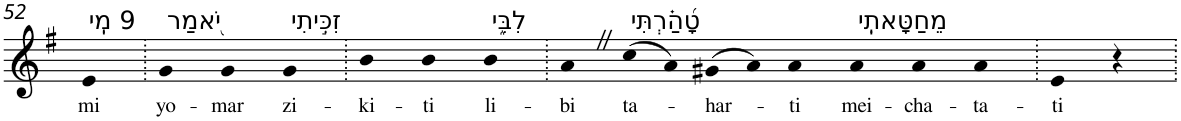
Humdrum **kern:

**kern	**text
*part1	*part1
*staff1	*staff1
*I"Piano	*
*I'Pno	*
!!LO:PB:g=z
*clefG2	*
*k[f#]	*
*G:	*
=52	=52
!LO:TX:a:t=9 מִֽי	!
!	!LO:LY:b
4e	mi
=53.	=53.
!LO:TX:a:t=יֹ֭אמַר	!
!	!LO:LY:b
4g	yo-
!	!LO:LY:b
4g	-mar
!LO:TX:a:t=זִכִּ֣יתִי	!
!	!LO:LY:b
4g	zi-
=54.	=54.
!	!LO:LY:b
4b	-ki-
!	!LO:LY:b
4b	-ti
!LO:TX:a:t=לִבִּ֑י	!
!	!LO:LY:b
4b	li-
=55.	=55.
!	!LO:LY:b
4aZ	-bi
!LO:TX:a:t=טָ֝הַ֗רְתִּי	!
!	!LO:LY:b
(>8cc	ta-
8a)	.
!	!LO:LY:b
(>8g#X	-har-
8a)	.
!	!LO:LY:b
4a	-ti
!LO:TX:a:t=מֵחַטָּאתִֽי	!
!	!LO:LY:b
4a	mei-
!	!LO:LY:b
4a	-cha-
!	!LO:LY:b
4a	-ta-
=56.	=56.
!	!LO:LY:b
4e	-ti
4r	.
=.	=.
*-	*-
